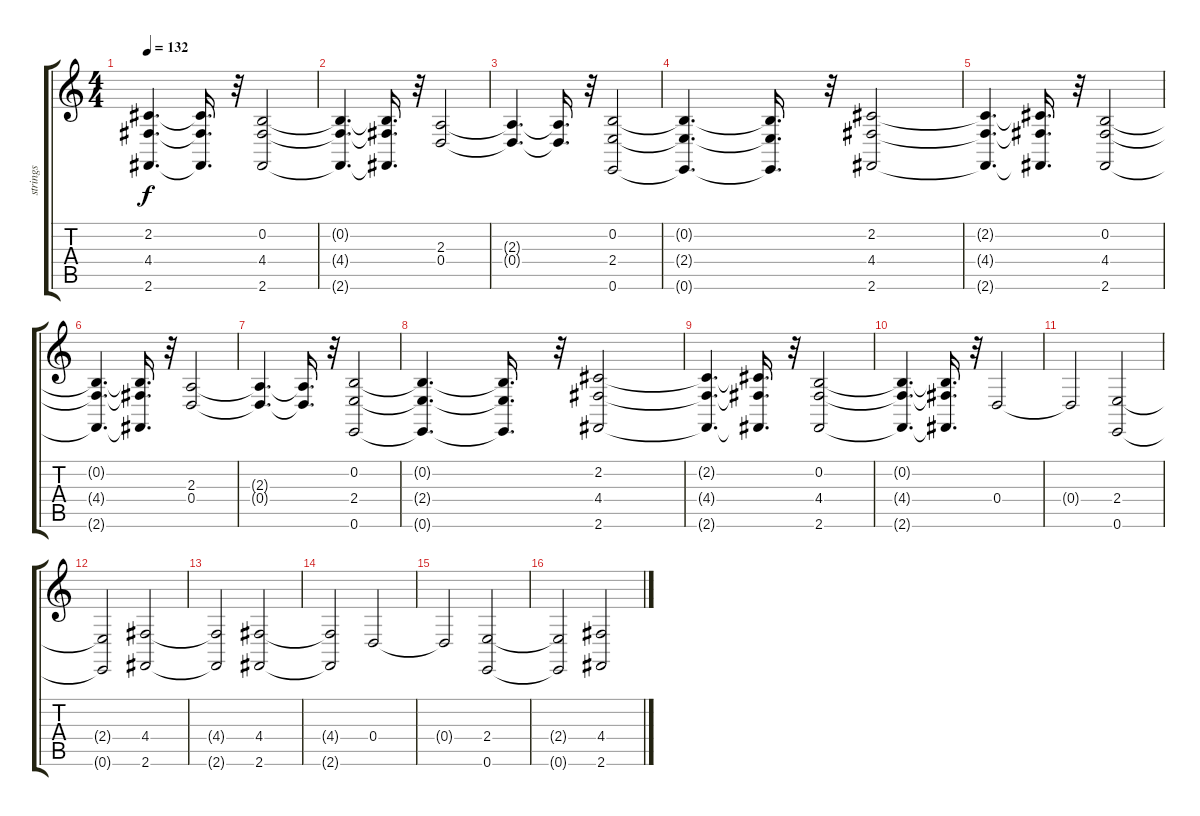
\track ("strings" "strings") {instrument stringensemble1}
\staff {score tabs}
\tuning (E4 B3 G3 D3 A2 E2) {hide}
\ts (4 4)
\tempo 132
\clef g2
\ks c
(2.2{t} 4.4{t} 2.6{t}).4{d dy f} (2.2{t} 4.4{t} 2.6{t}).16{d} r.32 (0.2 4.4 2.6).2 |
(0.2{t} 4.4{t} 2.6{t}).4{d} (0.2{t} 4.4{t} 2.6{t}).16{d} r.32 (2.3 0.4).2 |
(2.3{t} 0.4{t}).4{d} (2.3{t} 0.4{t}).16{d} r.32 (0.2 2.4 0.6).2 |
(0.2{t} 2.4{t} 0.6{t}).4{d} (0.2{t} 2.4{t} 0.6{t}).16{d} r.32 (2.2 4.4 2.6).2 |
(2.2{t} 4.4{t} 2.6{t}).4{d} (2.2{t} 4.4{t} 2.6{t}).16{d} r.32 (0.2 4.4 2.6).2 |
(0.2{t} 4.4{t} 2.6{t}).4{d} (0.2{t} 4.4{t} 2.6{t}).16{d} r.32 (2.3 0.4).2 |
(2.3{t} 0.4{t}).4{d} (2.3{t} 0.4{t}).16{d} r.32 (0.2 2.4 0.6).2 |
(0.2{t} 2.4{t} 0.6{t}).4{d} (0.2{t} 2.4{t} 0.6{t}).16{d} r.32 (2.2 4.4 2.6).2 |
(2.2{t} 4.4{t} 2.6{t}).4{d} (2.2{t} 4.4{t} 2.6{t}).16{d} r.32 (0.2 4.4 2.6).2 |
(0.2{t} 4.4{t} 2.6{t}).4{d} (0.2{t} 4.4{t} 2.6{t}).16{d} r.32 0.4.2 |
0.4{t}.2 (2.4 0.6).2 |
(2.4{t} 0.6{t}).2 (4.4 2.6).2 |
(4.4{t} 2.6{t}).2 (4.4 2.6).2 |
(4.4{t} 2.6{t}).2 0.4.2 |
0.4{t}.2 (2.4 0.6).2 |
(2.4{t} 0.6{t}).2 (4.4 2.6).2
